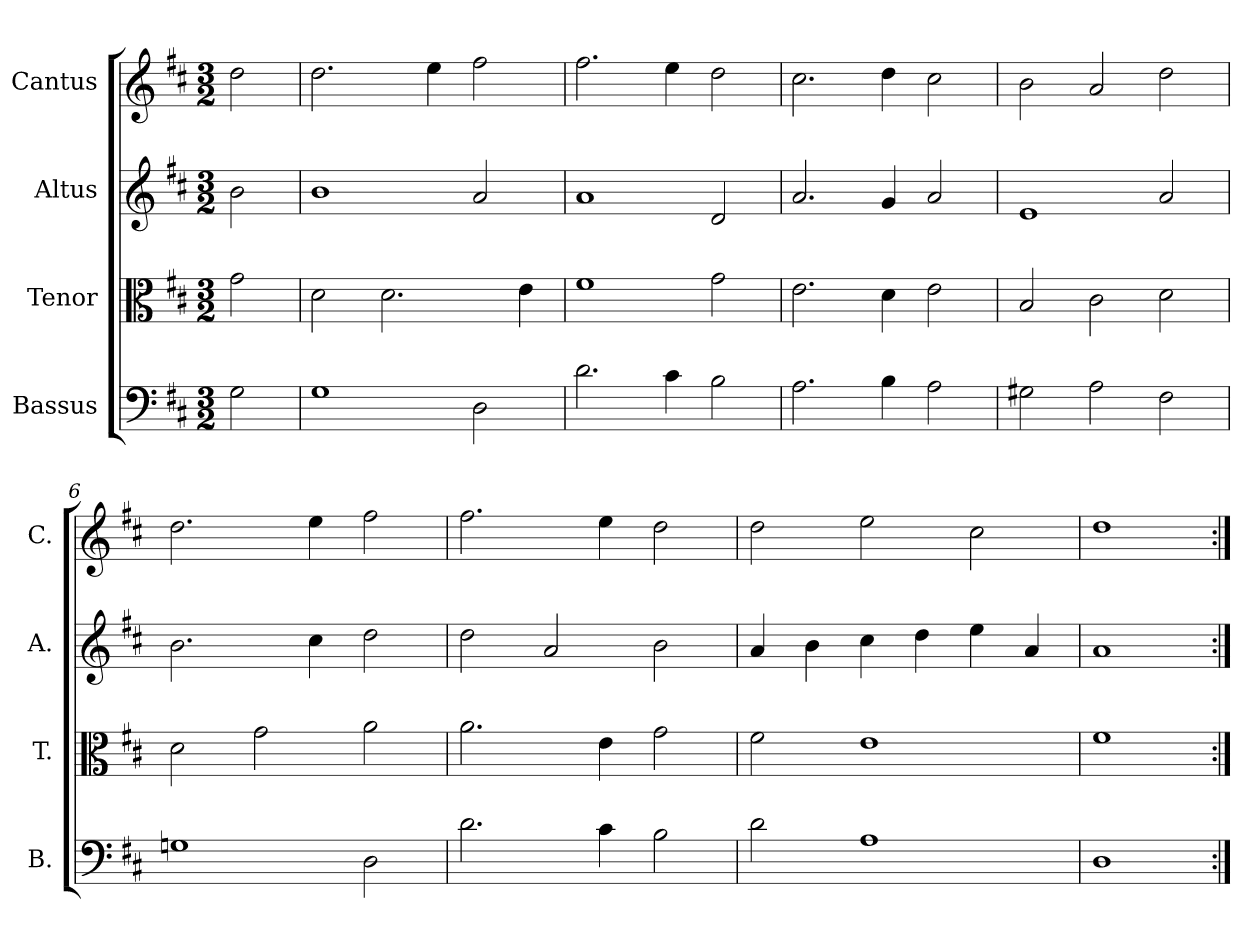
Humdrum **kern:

**kern	**kern	**kern	**kern
*part4	*part3	*part2	*part1
*staff4	*staff3	*staff2	*staff1
*I"Bassus	*I"Tenor	*I"Altus	*I"Cantus
*I'B.	*I'T.	*I'A.	*I'C.
*clefF4	*clefC3	*clefG2	*clefG2
*k[f#c#]	*k[f#c#]	*k[f#c#]	*k[f#c#]
*D:	*D:	*D:	*D:
*M3/2	*M3/2	*M3/2	*M3/2
=1	=1	=1	=1
2G\	2g\	2b\	2dd\
=2	=2	=2	=2
1G	2d\	1b	2.dd\
.	2.d\	.	.
.	.	.	4ee\
2D\	.	2a/	2ff#\
.	4e\	.	.
=3	=3	=3	=3
2.d\	1f#	1a	2.ff#\
4c#\	.	.	4ee\
2B\	2g\	2d/	2dd\
=4	=4	=4	=4
2.A\	2.e\	2.a/	2.cc#\
4B\	4d\	4g/	4dd\
2A\	2e\	2a/	2cc#\
=5	=5	=5	=5
2G#X\	2B/	1e	2b\
2A\	2c#\	.	2a/
2F#\	2d\	2a/	2dd\
=6	=6	=6	=6
1Gn	2d\	2.b\	2.dd\
.	2g\	.	.
.	.	4cc#\	4ee\
2D\	2a\	2dd\	2ff#\
=7	=7	=7	=7
2.d\	2.a\	2dd\	2.ff#\
.	.	2a/	.
4c#\	4e\	.	4ee\
2B\	2g\	2b\	2dd\
=8	=8	=8	=8
2d\	2f#\	4a/	2dd\
.	.	4b\	.
1A	1e	4cc#\	2ee\
.	.	4dd\	.
.	.	4ee\	2cc#\
.	.	4a/	.
=9	=9	=9	=9
1D	1f#	1a	1dd
=:|!	=:|!	=:|!	=:|!
*-	*-	*-	*-
